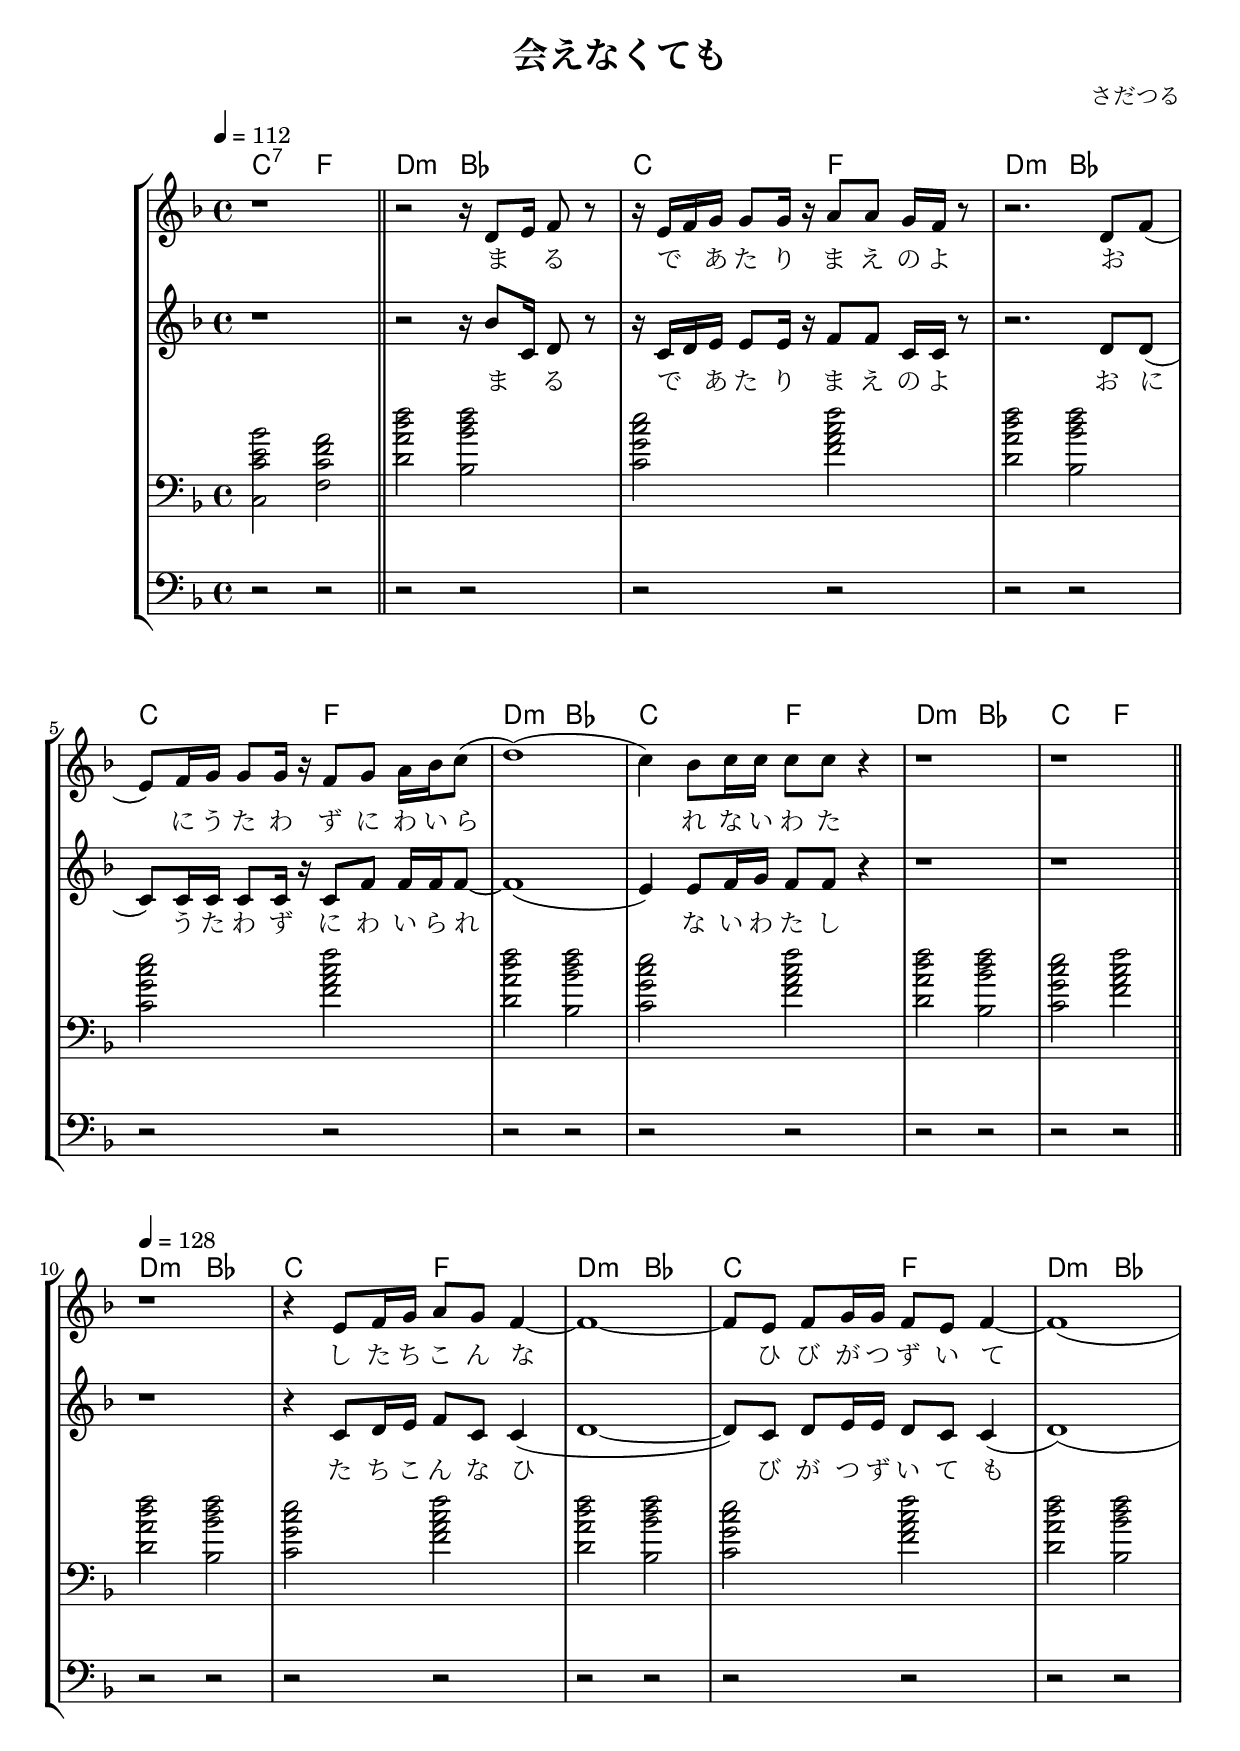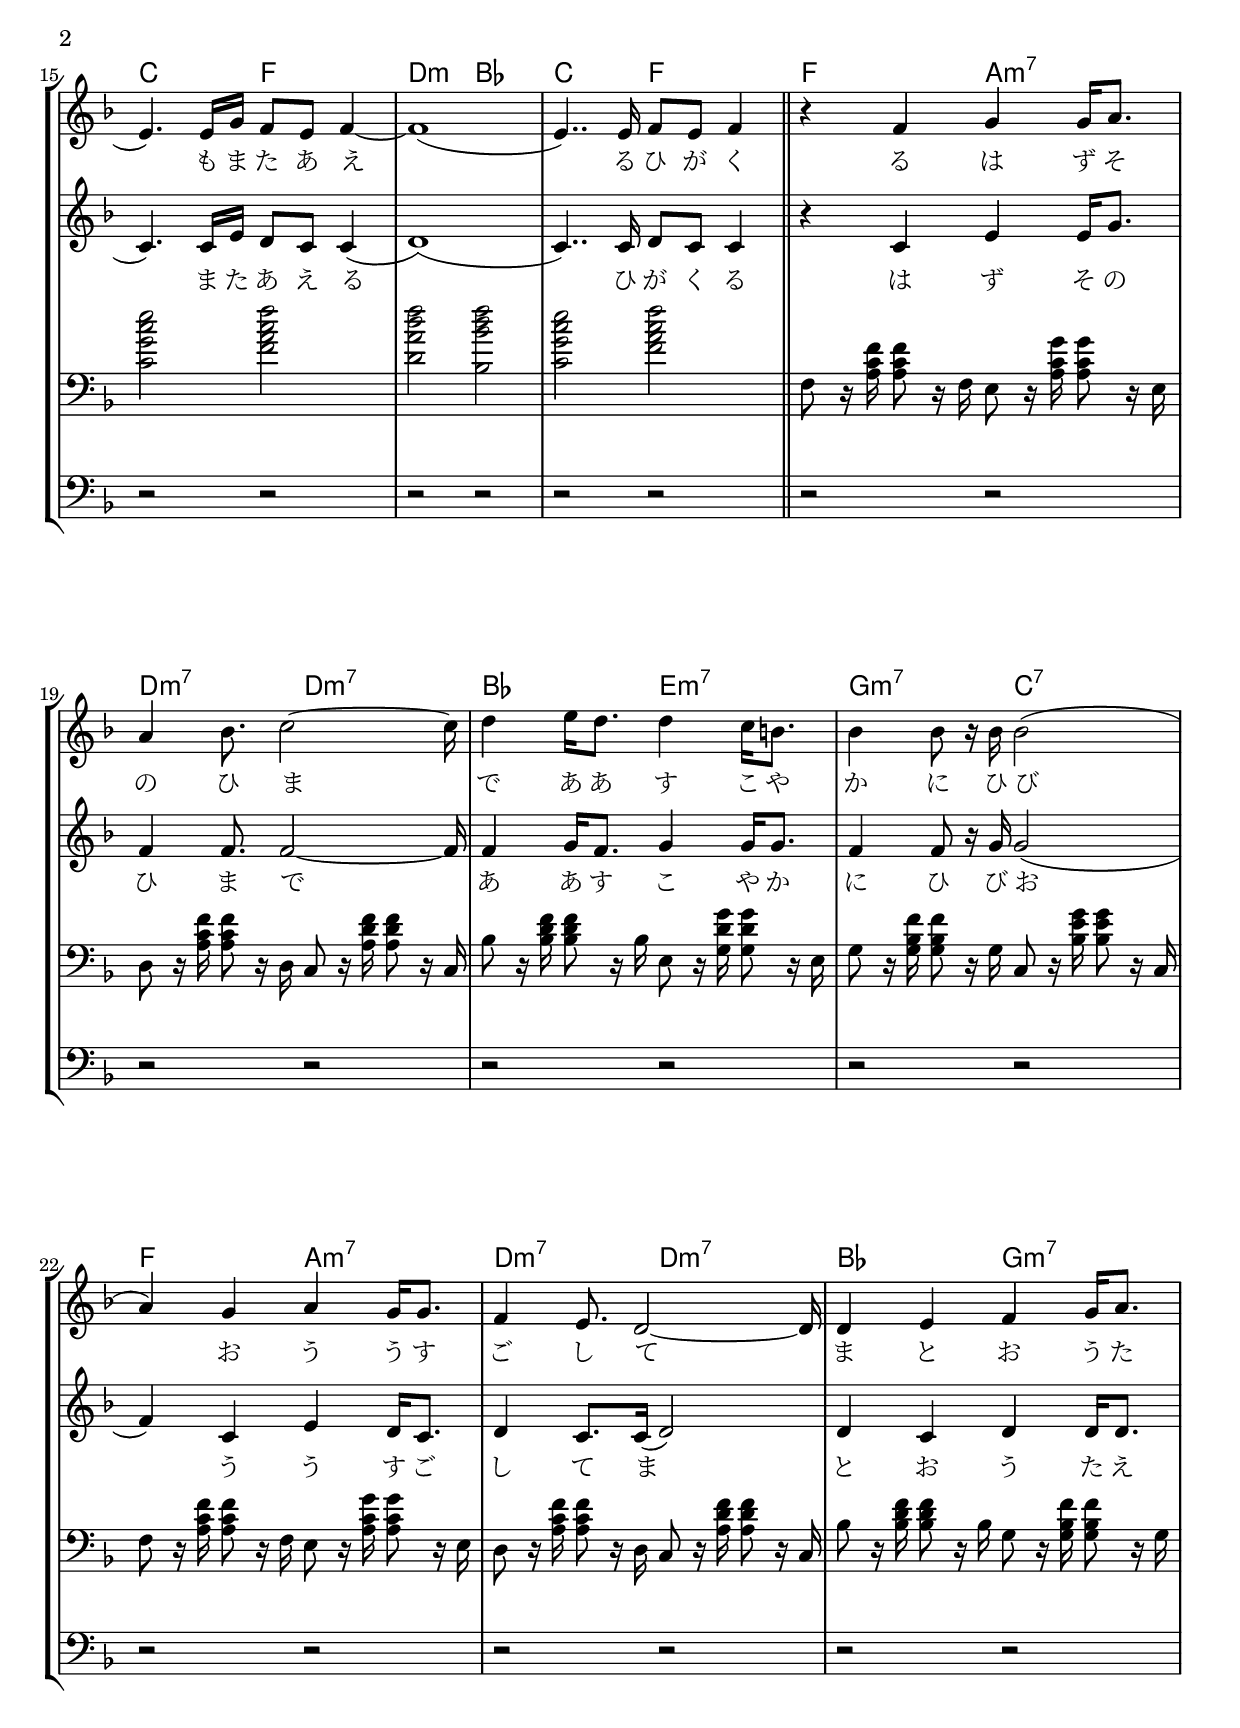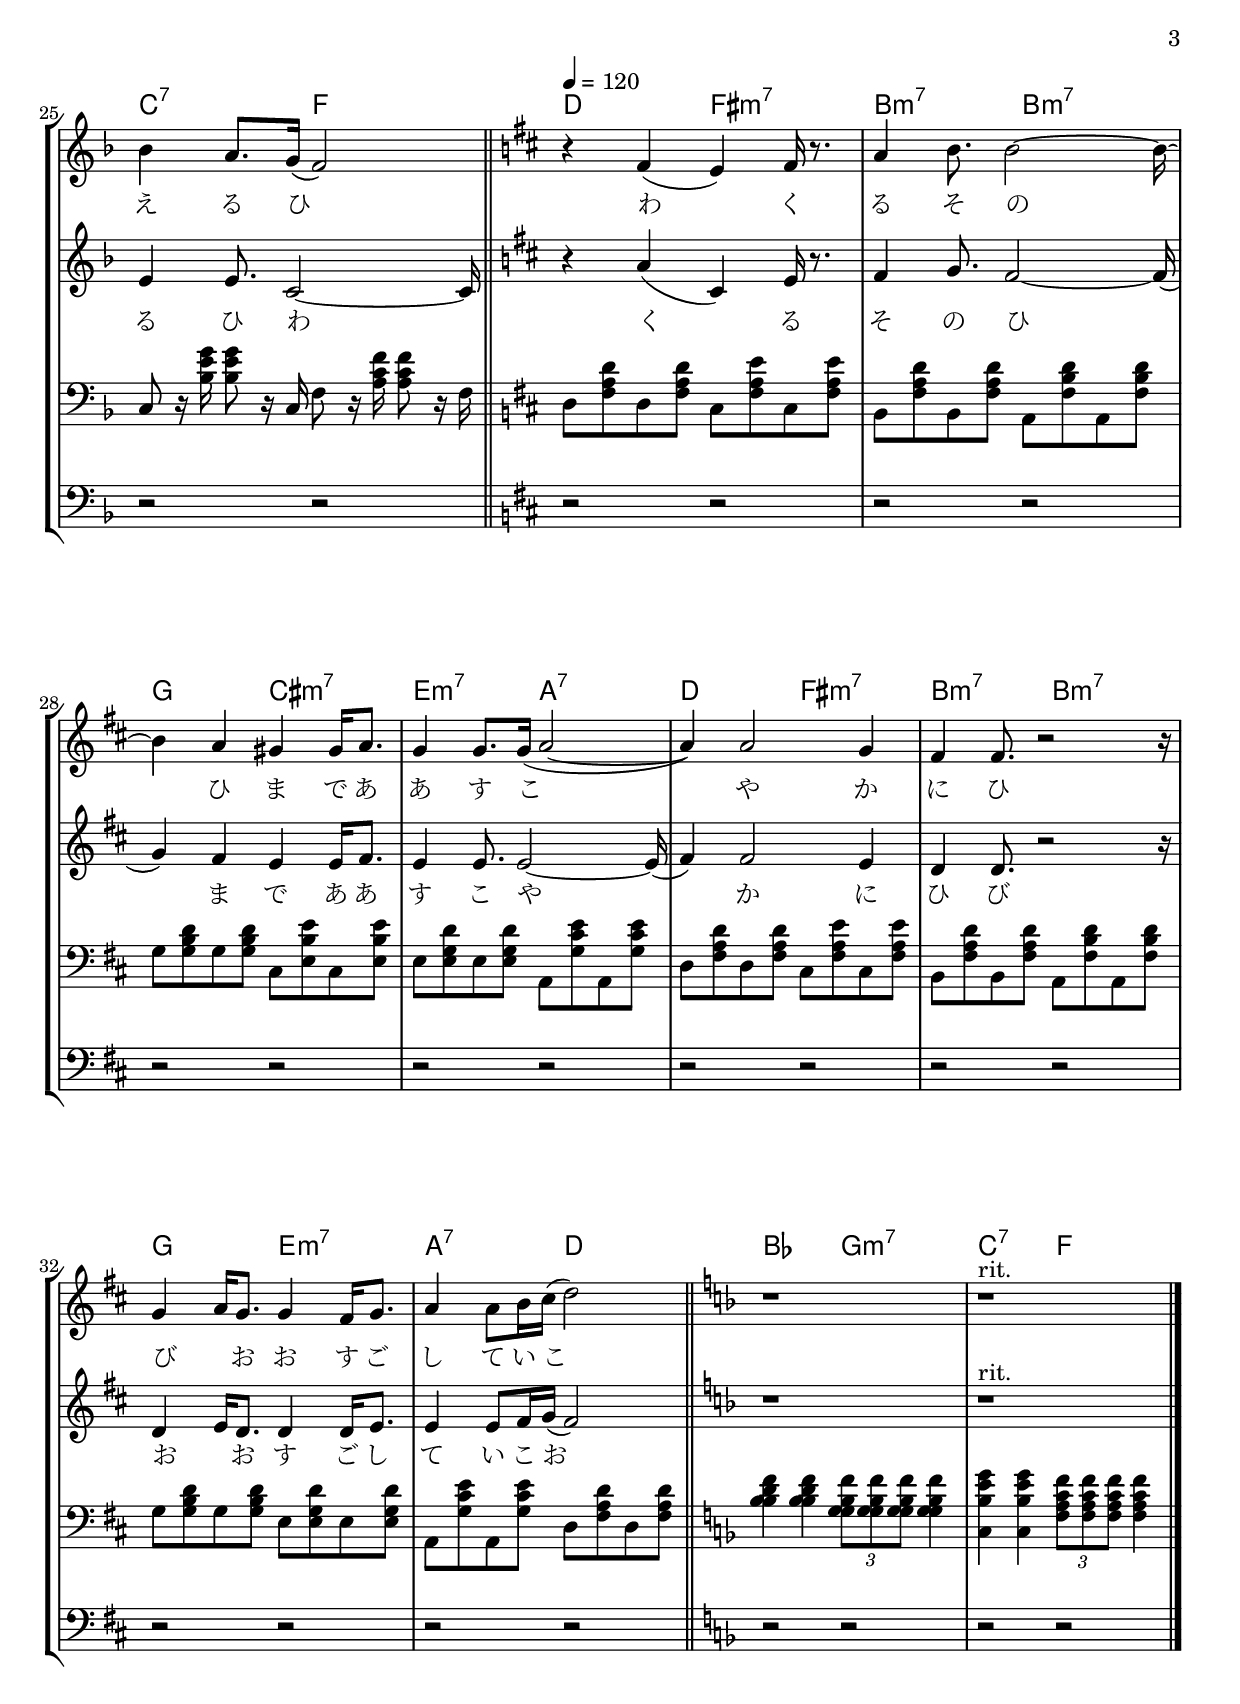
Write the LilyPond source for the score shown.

\version "2.12.1"

\header {
	title = \markup {会えなくても}
	composer = \markup \center-column {さだつる}
}

harmony = \chordmode {
	c2:7 f 

	d:m bes c f d:m bes c f d:m bes c f d:m bes c f 

	d:m bes c f d:m bes c f d:m bes c f d:m bes c f 

	f a:min7 d:min7 d:min7 bes e:min7 g:min7 c:7 f a:min7 d:min7 d:min7 bes g:min7 c:7 f 

	d fis:min7 b:min7 b:min7 g cis:min7 e:min7 a:7 d fis:min7 b:min7 b:min7 g e:min7 a:7 d 

	bes g:min7 c:7 f 
}

melody = {
	\key f \major
	\tempo 4 = 112
	r1   
	\set Staff.midiInstrument = #"fss0.35"
	r2~r16 d'8  e'16  f'8  r8~ 
	r16  e'16  f'16  g'16  g'8  g'16  r16  a'8  a'8  g'16  f'16  r8~ 
	r2.  d'8  f'8 
	(e'8)  f'16  g'16  g'8  g'16  r16  f'8  g'8  a'16  bes'16  c''8 
	(d''1) 
	(c''4)  bes'8  c''16  c''16  c''8  c''8  r4
	r1 r1 	\set Staff.midiInstrument = #"fss0.35"
		\tempo 4 = 128
r1
r4 e'8  f'16  g'16  a'8  g'8  f'4~ 
	f'1~ 
	f'8  e'8  f'8  g'16  g'16  f'8  e'8  f'4~ 
	f'1 
	 (e'4.)  e'16  g'16  f'8  e'8  f'4~ 
	f'1 
	 (e'4..)  e'16  f'8  e'8  f'4
	\set Staff.midiInstrument = #"fss0.35"
	r4 f'4  g'4  g'16  a'8. 
	a'4  bes'8.  c''2~c''16 
	d''4  e''16  d''8.  d''4  c''16  b'8. 
	bes'4  bes'8  r16  bes'16  bes'2 
	(a'4)  g'4  a'4  g'16  g'8. 
	f'4  e'8.  d'2~d'16 
	d'4  e'4  f'4  g'16  a'8. 
	bes'4  a'8.  g'16  (f'2)
	\set Staff.midiInstrument = #"fss0.35"
		\key d \major
	\tempo 4 = 120
r4 fis'4  (e'4)  fis'16  r8. 
	a'4  b'8.  b'2~b'16~ 
	b'4  a'4  gis'4  gis'16  a'8. 
	g'4  g'8.  g'16  (a'2~ 
	a'4)  a'2  g'4 
	fis'4  fis'8.  r2~r16 
	g'4  a'16  g'8.  g'4  fis'16  g'8. 
	a'4  a'8  b'16  cis''16  (d''2)
	\key f \major
	r1 | r1^"rit." \bar "|."
}

words = \lyricmode {
	
	ま  る  で  あ  た  り  ま  え  の  よ  お  に  う  た  わ  ず  に  わ  い  ら  れ  な  い  わ  た  し  た  ち  
	こ  ん  な  ひ  び  が  つ  ず  い  て  も  ま  た  あ  え  る  ひ  が  く  る  は  ず  
	そ  の  ひ  ま  で  あ  あ  す  こ  や  か  に  ひ  び  お  う  う  す  ご  し  て  ま  と  お  う  た  え  る  ひ  わ  く  る  
	そ  の  ひ  ま  で  あ  あ  す  こ  や  か  に  ひ  び  お  お  す  ご  し  て  い  こ  お  う  う  う  
	
}

secondmelody = {
	\key f \major
	\tempo 4 = 112
	r1   
	\set Staff.midiInstrument = #"fss0.35"
	r2~r16 bes'8  c'16  d'8  r8~ 
	r16  c'16  d'16  e'16  e'8  e'16  r16  f'8  f'8  c'16  c'16  r8 
	r2.  d'8  d'8 
	(c'8)  c'16  c'16  c'8  c'16  r16  c'8  f'8  f'16  f'16  f'8~ 
	f'1 
	 (e'4)  e'8  f'16  g'16  f'8  f'8  r4
	r1 r1 	\set Staff.midiInstrument = #"fss0.35"
		\tempo 4 = 128
r1
r4 c'8  d'16  e'16  f'8  c'8  c'4 
	(d'1~ 
	d'8)  c'8  d'8  e'16  e'16  d'8  c'8  c'4 
	(d'1) 
	(c'4.)  c'16  e'16  d'8  c'8  c'4 
	(d'1) 
	(c'4..)  c'16  d'8  c'8  c'4
	\set Staff.midiInstrument = #"fss0.35"
	r4 c'4  e'4  e'16  g'8. 
	f'4  f'8.  f'2~f'16 
	f'4  g'16  f'8.  g'4  g'16  g'8. 
	f'4  f'8  r16  g'16  g'2 
	(f'4)  c'4  e'4  d'16  c'8. 
	d'4  c'8.  c'16  (d'2) 
	d'4  c'4  d'4  d'16  d'8. 
	e'4  e'8.  c'2~c'16
	\set Staff.midiInstrument = #"fss0.35"
		\key d \major
	\tempo 4 = 120
r4 a'4  (cis'4)  e'16  r8. 
	fis'4  g'8.  fis'2~fis'16 
	(g'4)  fis'4  e'4  e'16  fis'8. 
	e'4  e'8.  e'2~e'16 
	(fis'4)  fis'2  e'4 
	d'4  d'8.  r2~r16 
	d'4  e'16  d'8.  d'4  d'16  e'8. 
	e'4  e'8  fis'16  g'16  (fis'2)
	\key f \major
	r1 | r1^"rit." \bar "|."
}

secondwords = \lyricmode {
	
	ま  る  で  あ  た  り  ま  え  の  よ  お  に  う  た  わ  ず  に  わ  い  ら  れ  な  い  わ  た  し  た  ち  
	こ  ん  な  ひ  び  が  つ  ず  い  て  も  ま  た  あ  え  る  ひ  が  く  る  は  ず  
	そ  の  ひ  ま  で  あ  あ  す  こ  や  か  に  ひ  び  お  う  う  す  ご  し  て  ま  と  お  う  た  え  る  ひ  わ  く  る  
	そ  の  ひ  ま  で  あ  あ  す  こ  や  か  に  ひ  び  お  お  す  ご  し  て  い  こ  お  う  う  う  
	
}

tempochange = {
	\tempo 4 = 112
	r1 \bar "||"
	\tempo 4 = 112
	r1 | r1 | r1 | r1 | r1 | r1 | r1 | r1 \bar "||"
	\tempo 4 = 128
	r1 | r1 | r1 | r1 | r1 | r1 | r1 | r1 \bar "||"
	\tempo 4 = 128
	r1 | r1 | r1 | r1 | r1 | r1 | r1 | r1 \bar "||"
	\tempo 4 = 120
	r1 | r1 | r1 | r1 | r1 | r1 | r1 | r1 \bar "||"
	\tempo 4 = 120
	r1 | \tempo 4 = 90 r2 \tempo 4 = 80 r2 \bar "|."
}

mainacc = {
	\clef bass
	\set Staff.midiInstrument = #"Baritone Sax"
	\key f \major
	\tempo 4 = 112
	<c c' e' bes'>2
	<f c' f' a'>2
	\bar "||"

	\set Staff.midiInstrument = #"Baritone Sax"
	<d' a' d'' f''>2
	<bes bes' d'' f''>2
	<c' g' c'' e''>2
	<f' a' c'' f''>2
	<d' a' d'' f''>2
	<bes bes' d'' f''>2
	<c' g' c'' e''>2
	<f' a' c'' f''>2
	<d' a' d'' f''>2
	<bes bes' d'' f''>2
	<c' g' c'' e''>2
	<f' a' c'' f''>2
	<d' a' d'' f''>2
	<bes bes' d'' f''>2
	<c' g' c'' e''>2
	<f' a' c'' f''>2
	\bar "||"

	\set Staff.midiInstrument = #"Baritone Sax"
	\tempo 4 = 128
	<d' a' d'' f''>2
	<bes bes' d'' f''>2
	<c' g' c'' e''>2
	<f' a' c'' f''>2
	<d' a' d'' f''>2
	<bes bes' d'' f''>2
	<c' g' c'' e''>2
	<f' a' c'' f''>2
	<d' a' d'' f''>2
	<bes bes' d'' f''>2
	<c' g' c'' e''>2
	<f' a' c'' f''>2
	<d' a' d'' f''>2
	<bes bes' d'' f''>2
	<c' g' c'' e''>2
	<f' a' c'' f''>2
	\bar "||"

	\set Staff.midiInstrument = #"Baritone Sax"
	f8 r16 <a c' f'>16 <a c' f'>8 r16 f16
	e8 r16 <a c' g'>16 <a c' g'>8 r16 e16
	d8 r16 <a c' f'>16 <a c' f'>8 r16 d16
	c8 r16 <a d' f'>16 <a d' f'>8 r16 c16
	bes8 r16 <bes d' f'>16 <bes d' f'>8 r16 bes16
	e8 r16 <g d' g'>16 <g d' g'>8 r16 e16
	g8 r16 <g bes f'>16 <g bes f'>8 r16 g16
	c8 r16 <bes e' g'>16 <bes e' g'>8 r16 c16
	f8 r16 <a c' f'>16 <a c' f'>8 r16 f16
	e8 r16 <a c' g'>16 <a c' g'>8 r16 e16
	d8 r16 <a c' f'>16 <a c' f'>8 r16 d16
	c8 r16 <a d' f'>16 <a d' f'>8 r16 c16
	bes8 r16 <bes d' f'>16 <bes d' f'>8 r16 bes16
	g8 r16 <g bes f'>16 <g bes f'>8 r16 g16
	c8 r16 <bes e' g'>16 <bes e' g'>8 r16 c16
	f8 r16 <a c' f'>16 <a c' f'>8 r16 f16
	\bar "||"

	\set Staff.midiInstrument = #"Baritone Sax"
	\key d \major
	\tempo 4 = 120
	d8 <fis a d'> d <fis a d'>
	cis8 <fis a e'> cis <fis a e'>
	b,8 <fis a d'> b, <fis a d'>
	a,8 <fis b d'> a, <fis b d'>
	g8 <g b d'> g <g b d'>
	cis8 <e b e'> cis <e b e'>
	e8 <e g d'> e <e g d'>
	a,8 <g cis' e'> a, <g cis' e'>
	d8 <fis a d'> d <fis a d'>
	cis8 <fis a e'> cis <fis a e'>
	b,8 <fis a d'> b, <fis a d'>
	a,8 <fis b d'> a, <fis b d'>
	g8 <g b d'> g <g b d'>
	e8 <e g d'> e <e g d'>
	a,8 <g cis' e'> a, <g cis' e'>
	d8 <fis a d'> d <fis a d'>
	\bar "||"

	\set Staff.midiInstrument = #"Tenor Sax"
	\key f \major
	<bes bes d' f'>4 <bes bes d' f'>4
	\tuplet 3/2 { <g g bes f'>8 <g g bes f'>8 <g g bes f'>8 } <g g bes f'>4
	<c bes e' g'>4 <c bes e' g'>4
	\tuplet 3/2 { <f a c' f'>8 <f a c' f'>8 <f a c' f'>8 } <f a c' f'>4
	\bar "|."
}

subacc = {
	\clef bass
	\set Staff.midiInstrument = #"Acoustic grand"
	\key f \major
	\tempo 4 = 112
	r2
	r2
	\bar "||"

	\set Staff.midiInstrument = #"Bright Acoustic"
	r2
	r2
	r2
	r2
	r2
	r2
	r2
	r2
	r2
	r2
	r2
	r2
	r2
	r2
	r2
	r2
	\bar "||"

	\set Staff.midiInstrument = #"Bright Acoustic"
	\tempo 4 = 128
	r2
	r2
	r2
	r2
	r2
	r2
	r2
	r2
	r2
	r2
	r2
	r2
	r2
	r2
	r2
	r2
	\bar "||"

	\set Staff.midiInstrument = #"Bright Acoustic"
	r2
	r2
	r2
	r2
	r2
	r2
	r2
	r2
	r2
	r2
	r2
	r2
	r2
	r2
	r2
	r2
	\bar "||"

	\set Staff.midiInstrument = #"Bright Acoustic"
	\key d \major
	\tempo 4 = 120
	r2
	r2
	r2
	r2
	r2
	r2
	r2
	r2
	r2
	r2
	r2
	r2
	r2
	r2
	r2
	r2
	\bar "||"

	\set Staff.midiInstrument = #"Bright Acoustic"
	\key f \major
	r2
	r2
	r2
	r2
	\bar "|."
}

percA = {
	\drummode {
	r8 hh2. r8  \bar "||"
	hh8 hh8 hh8 hh8 hh8 hh8 hh8 hh8  |hh8 hh8 hh8 hh8 hh4 hh8 hh8  |hh8 hh8 hh8 hh8 hh8 hh8 hh8 hh8  |hh8 hh8 hh8 hh2 r8  |hh8 hh8 hh8 hh8 hh8 hh8 hh8 hh8  |hh8 hh8 hh8 hh8 hh4 hh8 hh8  |hh8 hh8 hh8 hh8 hh8 hh8 hh8 hh8  |r8 hh2. r8  \bar "||"
	hh8 hh8 hh8 hh8 hh8 hh8 hh8 hh8  |hh8 hh8 hh8 hh8 hh4 hh8 hh8  |hh8 hh8 hh8 hh8 hh8 hh8 hh8 hh8  |hh8 hh8 hh8 hh2 r8  |hh8 hh8 hh8 hh8 hh8 hh8 hh8 hh8  |hh8 hh8 hh8 hh8 hh4 hh8 hh8  |hh8 hh8 hh8 hh8 hh8 hh8 hh8 hh8  |r8 hh2. r8  \bar "||"
	hh8 hh8 hh8 hh8 hh8 hh8 hh8 hh8  |hh8 hh8 hh8 hh8 hh4 hh8 hh8  |hh8 hh8 hh8 hh8 hh8 hh8 hh8 hh8  |hh8 hh8 hh8 hh2 r8  |hh8 hh8 hh8 hh8 hh8 hh8 hh8 hh8  |hh8 hh8 hh8 hh8 hh4 hh8 hh8  |hh8 hh8 hh8 hh8 hh8 hh8 hh8 hh8  |r8 hh2. r8  \bar "||"
	r1 |r1 |r1 |r1 |r1 |r1 |r1 |r1 \bar "||"
	hh8 hh8 hh8 hh8 hh8 hh8 hh8 hh8  |r8 hh2. r8  \bar "|."
	}
}

percB = {
	\drummode {
	r4 sn2 sn4  \bar "||"
	r4 sn8. sn8 sn8. sn8. sn16  |r4 sn8. sn8 sn8. sn4  |r4 sn8. sn8 sn8. sn8. sn16  |r8 sn8 sn4 sn8 sn16 sn8 sn8 sn16  |r4 sn8. sn8 sn8. sn8. sn16  |r4 sn8. sn8 sn8. sn4  |r4 sn8. sn8 sn8. sn8. sn16  |r4 sn2 sn4  \bar "||"
	r4 sn8. sn8 sn8. sn8. sn16  |r4 sn8. sn8 sn8. sn4  |r4 sn8. sn8 sn8. sn8. sn16  |r8 sn8 sn4 sn8 sn16 sn8 sn8 sn16  |r4 sn8. sn8 sn8. sn8. sn16  |r4 sn8. sn8 sn8. sn4  |r4 sn8. sn8 sn8. sn8. sn16  |r4 sn2 sn4  \bar "||"
	r4 sn8. sn8 sn8. sn8. sn16  |r4 sn8. sn8 sn8. sn4  |r4 sn8. sn8 sn8. sn8. sn16  |r8 sn8 sn4 sn8 sn16 sn8 sn8 sn16  |r4 sn8. sn8 sn8. sn8. sn16  |r4 sn8. sn8 sn8. sn4  |r4 sn8. sn8 sn8. sn8. sn16  |r4 sn2 sn4  \bar "||"
	r1 |r1 |r1 |r1 |r1 |r1 |r1 |r1 \bar "||"
	r4 sn8. sn8 sn8. sn8. sn16  |r4 sn2 sn4  \bar "|."
	}
}

percC = {
	\drummode {
	bd8 bd4. bd4. bd8  \bar "||"
	bd8 bd4 bd2 bd8  |bd8 bd2 bd4.  |bd8 bd4 bd2 bd8  |bd4 r16 bd8. bd2  |bd8 bd4 bd2 bd8  |bd8 bd2 bd4.  |bd8 bd4 bd2 bd8  |bd8 bd4. bd4. bd8  \bar "||"
	bd8 bd4 bd2 bd8  |bd8 bd2 bd4.  |bd8 bd4 bd2 bd8  |bd4 r16 bd8. bd2  |bd8 bd4 bd2 bd8  |bd8 bd2 bd4.  |bd8 bd4 bd2 bd8  |bd8 bd4. bd4. bd8  \bar "||"
	bd8 bd4 bd2 bd8  |bd8 bd2 bd4.  |bd8 bd4 bd2 bd8  |bd4 r16 bd8. bd2  |bd8 bd4 bd2 bd8  |bd8 bd2 bd4.  |bd8 bd4 bd2 bd8  |bd8 bd4. bd4. bd8  \bar "||"
	r1 |r1 |r1 |r1 |r1 |r1 |r1 |r1 \bar "||"
	bd8 bd4 bd2 bd8  |bd8 bd4. bd4. bd8  \bar "|."
	}
}

percD = {
	\drummode {
	r1  \bar "||"
	r1  |r2 r8 hho4.  |r1  |r4. r16 hho2 r16  |r1  |r2 r8 hho4.  |r1  |r4. r16 hho2 r16  \bar "||"
	r1  |r2 r8 hho4.  |r1  |r4. r16 hho2 r16  |r1  |r2 r8 hho4.  |r1  |r4. r16 hho2 r16  \bar "||"
	r1  |r2 r8 hho4.  |r1  |r4. r16 hho2 r16  |r1  |r2 r8 hho4.  |r1  |r4. r16 hho2 r16  \bar "||"
	r1 |r1 |r1 |r1 |r1 |r1 |r1 |r1 \bar "||"
	r1  |r2 r8 hho4.  \bar "|."
	}
}

percE = {
	\drummode {
	cymc1  \bar "||"
	r1 |r1 |r1 |r1 |r1 |r1 |r1 |cymc1  \bar "||"
	r1 |r1 |r1 |r1 |r1 |r1 |r1 |cymc1  \bar "||"
	r1 |r1 |r1 |r1 |r1 |r1 |r1 |cymc1  \bar "||"
	r1 |r1 |r1 |r1 |r1 |r1 |r1 |r1 \bar "||"
	r1 |cymc1  \bar "|."
	}
}

percF = {
	\drummode {
	r4 r16 tommh16 tommh4. tommh4  \bar "||"
	r1 |r1 |r1 |r1 |r1 |r1 |r1 |r4 r16 tommh16 tommh4. tommh4  \bar "||"
	r1 |r1 |r1 |r1 |r1 |r1 |r1 |r4 r16 tommh16 tommh4. tommh4  \bar "||"
	r1 |r1 |r1 |r1 |r1 |r1 |r1 |r4 r16 tommh16 tommh4. tommh4  \bar "||"
	r1 | r1 | r1 | r1 | r1 | r1 | r1 | r1 \bar "||"
	r1 |r4 r16 tommh16 tommh4. tommh4  \bar "|."
	}
}

percG = {
	\drummode {
	r4. r16 tomml4. tomml8.  \bar "||"
	r1 |r1 |r1 |r1 |r1 |r1 |r1 |r4. r16 tomml4. tomml8.  \bar "||"
	r1 |r1 |r1 |r1 |r1 |r1 |r1 |r4. r16 tomml4. tomml8.  \bar "||"
	r1 |r1 |r1 |r1 |r1 |r1 |r1 |r4. r16 tomml4. tomml8.  \bar "||"
	r1 | r1 | r1 | r1 | r1 | r1 | r1 | r1 \bar "||"
	r1 |r4. r16 tomml4. tomml8.  \bar "|."
	}
}

percH = {
	\drummode {
	r2 r16 toml8 toml4 r16  \bar "||"
	r1 |r1 |r1 |r1 |r1 |r1 |r1 |r2 r16 toml8 toml4 r16  \bar "||"
	r1 |r1 |r1 |r1 |r1 |r1 |r1 |r2 r16 toml8 toml4 r16  \bar "||"
	r1 |r1 |r1 |r1 |r1 |r1 |r1 |r2 r16 toml8 toml4 r16  \bar "||"
	r1 | r1 | r1 | r1 | r1 | r1 | r1 | r1 \bar "||"
	r1 |r2 r16 toml8 toml4 r16  \bar "|."
	}
}

percI = {
	\drummode {
	r2 r8 tomfh4 tomfh8  \bar "||"
	r1 |r1 |r1 |r1 |r1 |r1 |r1 |r2 r8 tomfh4 tomfh8  \bar "||"
	r1 |r1 |r1 |r1 |r1 |r1 |r1 |r2 r8 tomfh4 tomfh8  \bar "||"
	r1 |r1 |r1 |r1 |r1 |r1 |r1 |r2 r8 tomfh4 tomfh8  \bar "||"
	r1 | r1 | r1 | r1 | r1 | r1 | r1 | r1 \bar "||"
	r1 |r2 r8 tomfh4 tomfh8  \bar "|."
	}
}

\score {
	<<
		\new StaffGroup <<
			\new ChordNames {\harmony}
			\new Voice = "melody" {\melody}
			\new Lyrics \lyricsto "melody" \words
			\new Voice = "secondmelody" {\secondmelody}
			\new Lyrics \lyricsto "secondmelody" \secondwords
			\new Staff = "mainacc" {\mainacc}
			\new Staff = "subacc" {\subacc}
		>>
	>>
	\layout { }
}
